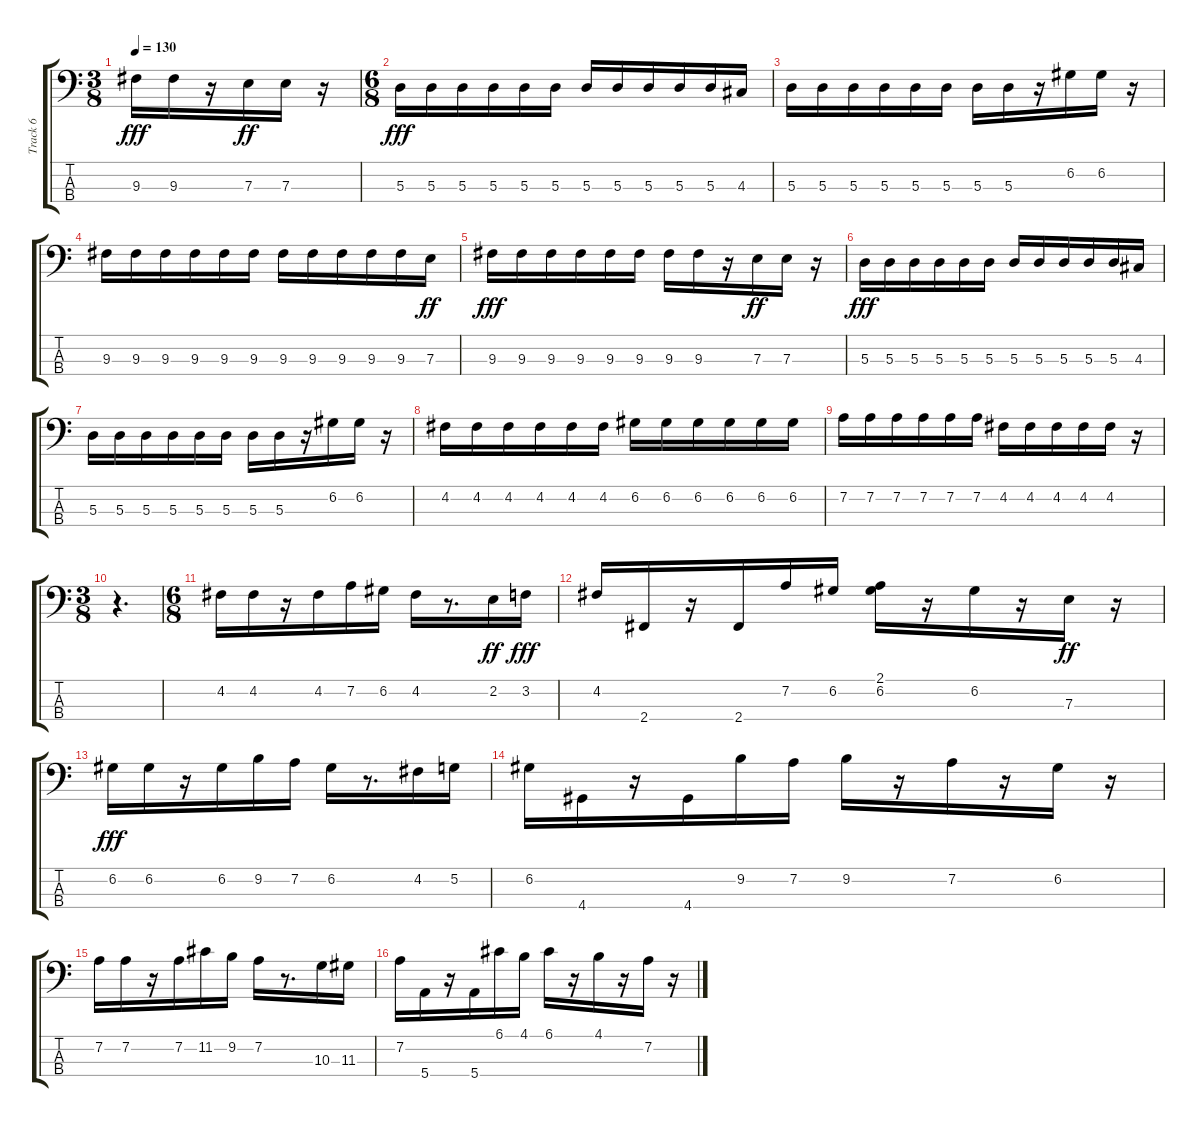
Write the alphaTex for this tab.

\track ("Track 6" "Track 6") {instrument slapbass2}
\staff {score tabs}
\tuning (G2 D2 A1 E1) {hide}
\ts (3 8)
\tempo 130
\clef f4
\ks c
9.3.16{dy fff} 9.3.16 r.16 7.3.16{dy ff} 7.3.16 r.16 |
\ts (6 8)
5.3.16{dy fff} 5.3.16 5.3.16 5.3.16 5.3.16 5.3.16 5.3.16 5.3.16 5.3.16 5.3.16 5.3.16 4.3.16 |
5.3.16 5.3.16 5.3.16 5.3.16 5.3.16 5.3.16 5.3.16 5.3.16 r.16 6.2.16 6.2.16 r.16 |
9.3.16 9.3.16 9.3.16 9.3.16 9.3.16 9.3.16 9.3.16 9.3.16 9.3.16 9.3.16 9.3.16 7.3.16{dy ff} |
9.3.16{dy fff} 9.3.16 9.3.16 9.3.16 9.3.16 9.3.16 9.3.16 9.3.16 r.16 7.3.16{dy ff} 7.3.16 r.16 |
5.3.16{dy fff} 5.3.16 5.3.16 5.3.16 5.3.16 5.3.16 5.3.16 5.3.16 5.3.16 5.3.16 5.3.16 4.3.16 |
5.3.16 5.3.16 5.3.16 5.3.16 5.3.16 5.3.16 5.3.16 5.3.16 r.16 6.2.16 6.2.16 r.16 |
4.2.16 4.2.16 4.2.16 4.2.16 4.2.16 4.2.16 6.2.16 6.2.16 6.2.16 6.2.16 6.2.16 6.2.16 |
7.2.16 7.2.16 7.2.16 7.2.16 7.2.16 7.2.16 4.2.16 4.2.16 4.2.16 4.2.16 4.2.16 r.16 |
\ts (3 8)
r.4{d} |
\ts (6 8)
4.2.16 4.2.16 r.16 4.2.16 7.2.16 6.2.16 4.2.16 r.8{d} 2.2.16{dy ff} 3.2.16{dy fff} |
4.2.16 2.4.16 r.16 2.4.16 7.2.16 6.2.16 (2.1 6.2).16 r.16 6.2.16 r.16 7.3.16{dy ff} r.16 |
6.2.16{dy fff} 6.2.16 r.16 6.2.16 9.2.16 7.2.16 6.2.16 r.8{d} 4.2.16 5.2.16 |
6.2.16 4.4.16 r.16 4.4.16 9.2.16 7.2.16 9.2.16 r.16 7.2.16 r.16 6.2.16 r.16 |
7.2.16 7.2.16 r.16 7.2.16 11.2.16 9.2.16 7.2.16 r.8{d} 10.3.16 11.3.16 |
7.2.16 5.4.16 r.16 5.4.16 6.1.16 4.1.16 6.1.16 r.16 4.1.16 r.16 7.2.16 r.16
